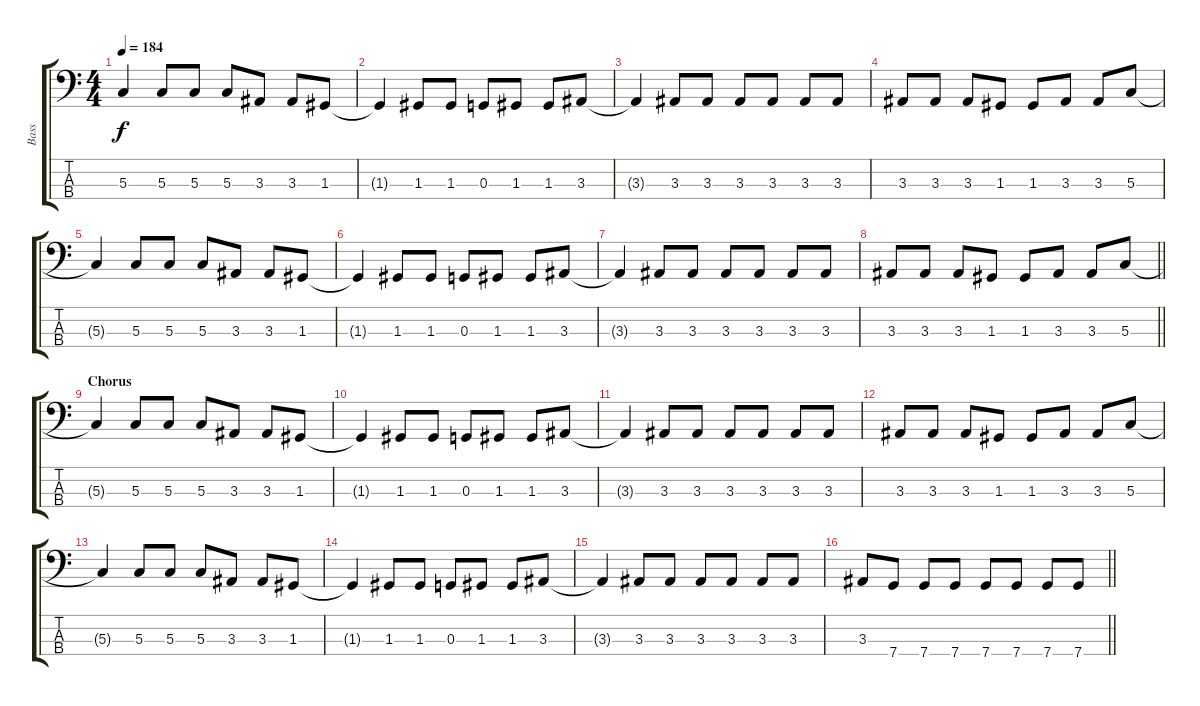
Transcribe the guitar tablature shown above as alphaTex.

\track ("Bass" "Bass") {instrument electricbassfinger}
\staff {score tabs}
\tuning (F2 C2 G1 C1) {hide}
\ts (4 4)
\tempo 184
\clef f4
\ks c
5.3{t}.4{dy f} 5.3.8 5.3.8 5.3.8 3.3.8 3.3.8 1.3.8 |
1.3{t}.4 1.3.8 1.3.8 0.3.8 1.3.8 1.3.8 3.3.8 |
3.3{t}.4 3.3.8 3.3.8 3.3.8 3.3.8 3.3.8 3.3.8 |
3.3.8 3.3.8 3.3.8 1.3.8 1.3.8 3.3.8 3.3.8 5.3.8 |
5.3{t}.4 5.3.8 5.3.8 5.3.8 3.3.8 3.3.8 1.3.8 |
1.3{t}.4 1.3.8 1.3.8 0.3.8 1.3.8 1.3.8 3.3.8 |
3.3{t}.4 3.3.8 3.3.8 3.3.8 3.3.8 3.3.8 3.3.8 |
\barLineRight lightlight
3.3.8 3.3.8 3.3.8 1.3.8 1.3.8 3.3.8 3.3.8 5.3.8 |
\section ("" "Chorus")
5.3{t}.4 5.3.8 5.3.8 5.3.8 3.3.8 3.3.8 1.3.8 |
1.3{t}.4 1.3.8 1.3.8 0.3.8 1.3.8 1.3.8 3.3.8 |
3.3{t}.4 3.3.8 3.3.8 3.3.8 3.3.8 3.3.8 3.3.8 |
3.3.8 3.3.8 3.3.8 1.3.8 1.3.8 3.3.8 3.3.8 5.3.8 |
5.3{t}.4 5.3.8 5.3.8 5.3.8 3.3.8 3.3.8 1.3.8 |
1.3{t}.4 1.3.8 1.3.8 0.3.8 1.3.8 1.3.8 3.3.8 |
3.3{t}.4 3.3.8 3.3.8 3.3.8 3.3.8 3.3.8 3.3.8 |
\barLineRight lightlight
3.3.8 7.4.8 7.4.8 7.4.8 7.4.8 7.4.8 7.4.8 7.4.8
